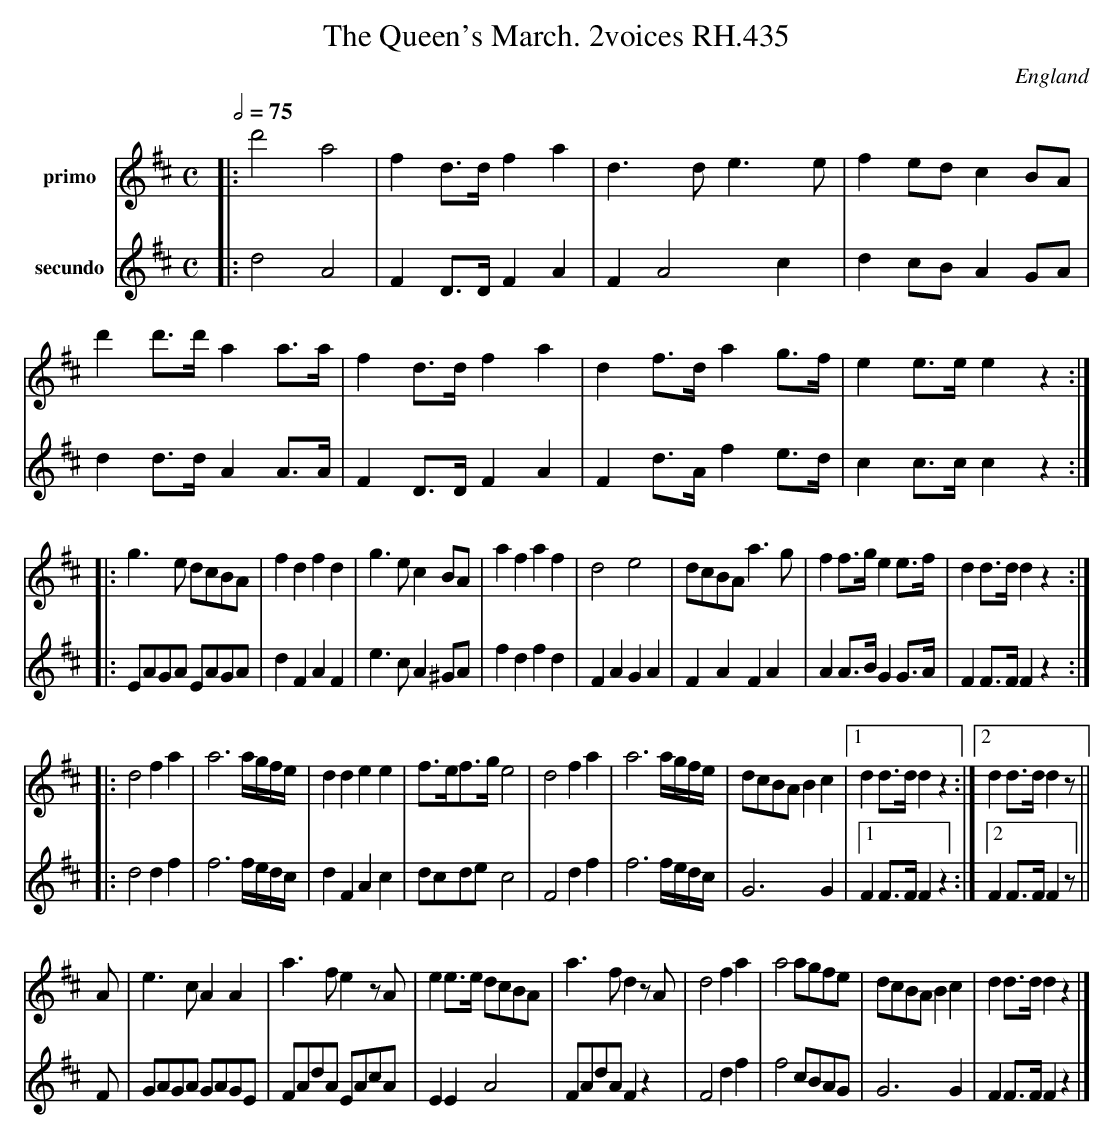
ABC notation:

X:1
T:Queen's March. 2voices RH.435, The
O:England
V:1 name="primo"
V:2 name="secundo"
M:C
L:1/8
Q:2/4=75
K:D
[V:1]|:d'4 a4|f2d>d f2a2|d3d e3e|f2ed c2BA|d'2d'>d' a2a>a|f2d>d f2a2|d2f>d a2g>f|e2e>e e2z2:|
[V:2]|:d4 A4|F2D>D F2A2|F2A4 c2|d2cB A2GA|d2d>d A2A>A|F2D>D F2A2|F2d>A f2e>d|c2c>c c2z2:|
[V:1]|:g3e dcBA|f2d2 f2d2|g3e c2BA|a2f2 a2f2|d4 e4|dcBA a3g|f2f>g e2e>f|d2d>d d2z2:|
[V:2]|:EAGA EAGA|d2F2 A2F2|e3c A2^GA|f2d2 f2d2|F2A2 G2A2|F2A2 F2A2|A2A>B G2G>A|F2F>FF2z2:|
[V:1]|:d4 f2a2|a6 a/g/f/e/|d2d2 e2e2|f>ef>g e4|d4 f2a2|a6 a/g/f/e/|dcBA B2c2|1 d2d>d d2z2:|2 d2d>d d2z||
[V:2]|:d4 d2f2|f6 f/e/d/c/|d2F2 A2c2|dcde c4|F4 d2f2|f6 f/e/d/c/|G6 G2|1 F2F>F F2z2:|2 F2F>F F2z||
[V:1] A|e3c A2A2|a3f e2zA|e2e>e dcBA|a3f d2zA|d4 f2a2|a4 agfe|dcBA B2c2|d2d>d d2z2|]
[V:2] F|GAGA GAGE|FAdA EAcA|E2E2 A4|FAdA F2z2|F4 d2f2|f4 cBAG|G6 G2|F2F>F F2z2|]
